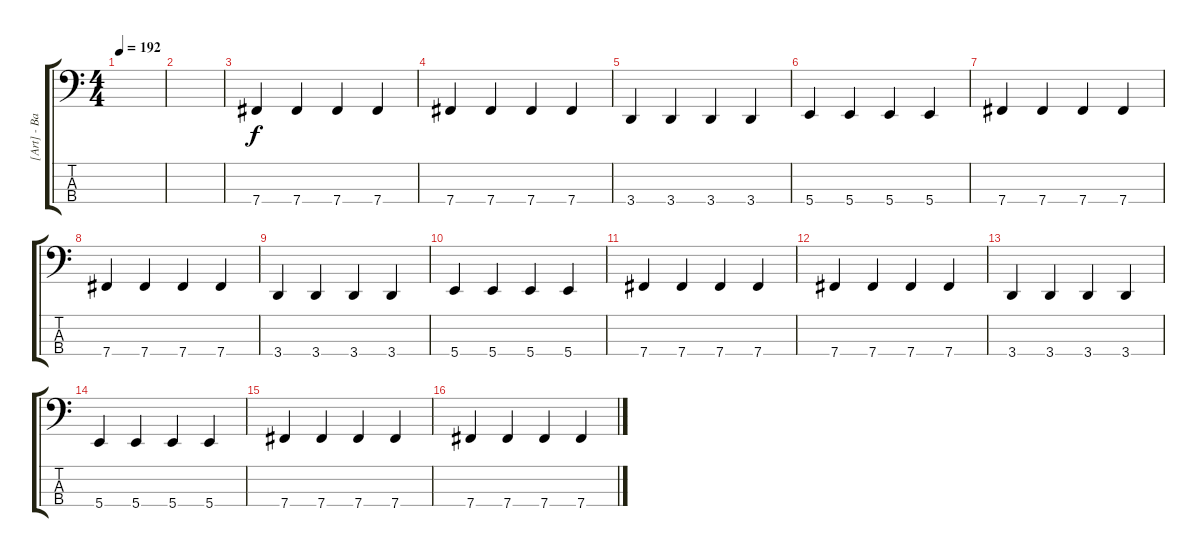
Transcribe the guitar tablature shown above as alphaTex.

\track ("[Art] - Bass Guitar" "[Art] - Ba") {instrument electricbasspick}
\staff {score tabs}
\tuning (E2 B1 Gb1 B0) {hide}
\ts (4 4)
\tempo 192
\clef f4
\ks c
|
|
7.4.4{instrument lead8bassandlead} 7.4.4 7.4.4 7.4.4 |
7.4.4 7.4.4 7.4.4 7.4.4 |
3.4.4 3.4.4 3.4.4 3.4.4 |
5.4.4 5.4.4 5.4.4 5.4.4 |
7.4.4{instrument lead8bassandlead} 7.4.4 7.4.4 7.4.4 |
7.4.4 7.4.4 7.4.4 7.4.4 |
3.4.4 3.4.4 3.4.4 3.4.4 |
5.4.4 5.4.4 5.4.4 5.4.4 |
7.4.4{instrument lead8bassandlead} 7.4.4 7.4.4 7.4.4 |
7.4.4 7.4.4 7.4.4 7.4.4 |
3.4.4 3.4.4 3.4.4 3.4.4 |
5.4.4 5.4.4 5.4.4 5.4.4 |
7.4.4{instrument lead8bassandlead} 7.4.4 7.4.4 7.4.4 |
7.4.4 7.4.4 7.4.4 7.4.4
